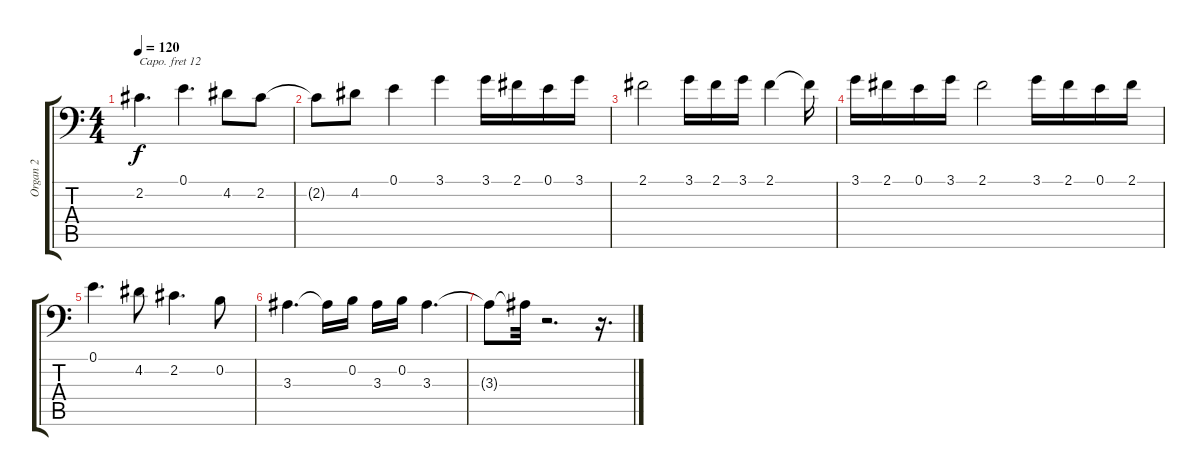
\track ("Organ 2" "Organ 2") {instrument churchorgan}
\staff {score tabs}
\capo 12
\tuning (E3 B2 G2 D2 A1 E1) {hide}
\ts (4 4)
\tempo 120
\clef f4
\ks c
2.2.4{d dy f} 0.1.4{d} 4.2.8 2.2.8 |
2.2{t}.8 4.2.8 0.1.4 3.1.4 3.1.16 2.1.16 0.1.16 3.1.16 |
2.1.2 3.1.16 2.1.16 3.1.16 2.1.4 2.1{t}.16 |
3.1.16 2.1.16 0.1.16 3.1.16 2.1.2 3.1.16 2.1.16 0.1.16 2.1.16 |
0.1.4{d} 4.2.8 2.2.4{d} 0.2.8 |
3.3.4{d} 3.3{t}.16 0.2.16 3.3.16 0.2.16 3.3.4{d} |
3.3{t}.8 3.3{t}.32 r.2{d} r.16{d}
